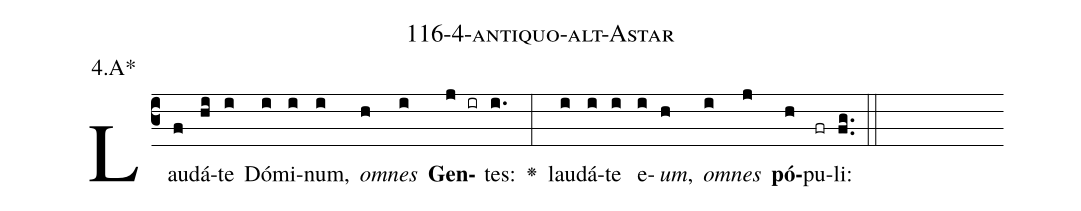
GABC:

name: 116-4-antiquo-alt-Astar;
annotation: 4.A*;
%%
(c3)Lau(f)dá(hi)te(i) Dó(i)mi(i)num,(i) <i>om</i>(h)<i>nes</i>(i) <b>Gen</b>(j ir)tes:(i.) <v>\greheightstar</v>(:) lau(i)dá(i)te(i) e(i)<i>um</i>,(h) <i>om</i>(i)<i>nes</i>(j) <b>pó</b>(h)pu(fr)li:(fg..) (::)


%E(i) u(h) o(i) u(j) a(h) e.(fg..) (::)
